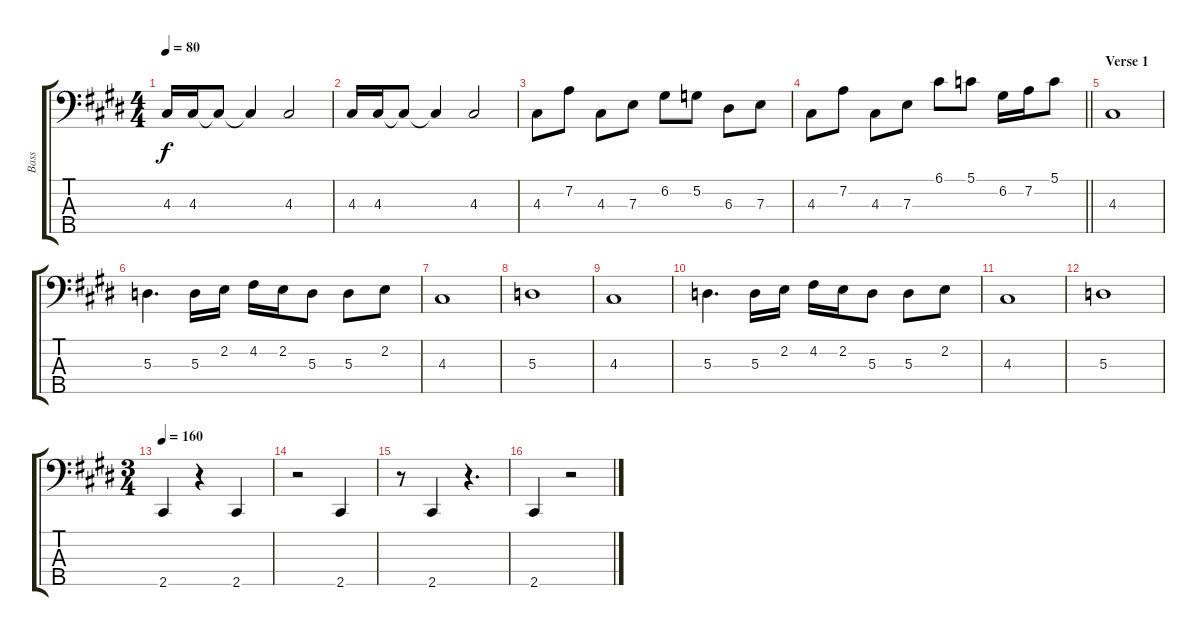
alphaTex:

\track ("Bass" "Bass") {instrument electricbassfinger}
\staff {score tabs}
\tuning (G2 D2 A1 E1 B0) {hide}
\ts (4 4)
\tempo 80
\clef f4
\ks e
4.3.16{dy f} 4.3.16 4.3{t}.8 4.3{t}.4 4.3.2 |
4.3.16 4.3.16 4.3{t}.8 4.3{t}.4 4.3.2 |
4.3.8 7.2.8 4.3.8 7.3.8 6.2.8 5.2.8 6.3.8 7.3.8 |
\barLineRight lightlight
4.3.8 7.2.8 4.3.8 7.3.8 6.1.8 5.1.8 6.2.16 7.2.16 5.1.8 |
\section ("" "Verse 1")
4.3.1 |
5.3.4{d} 5.3.16 2.2.16 4.2.16 2.2.16 5.3.8 5.3.8 2.2.8 |
4.3.1 |
5.3.1 |
4.3.1 |
5.3.4{d} 5.3.16 2.2.16 4.2.16 2.2.16 5.3.8 5.3.8 2.2.8 |
4.3.1 |
5.3.1 |
\ts (3 4)
\tempo 165
\tempo 160
2.5.4 r.4 2.5.4 |
r.2 2.5.4 |
r.8 2.5.4 r.4{d} |
2.5.4 r.2
